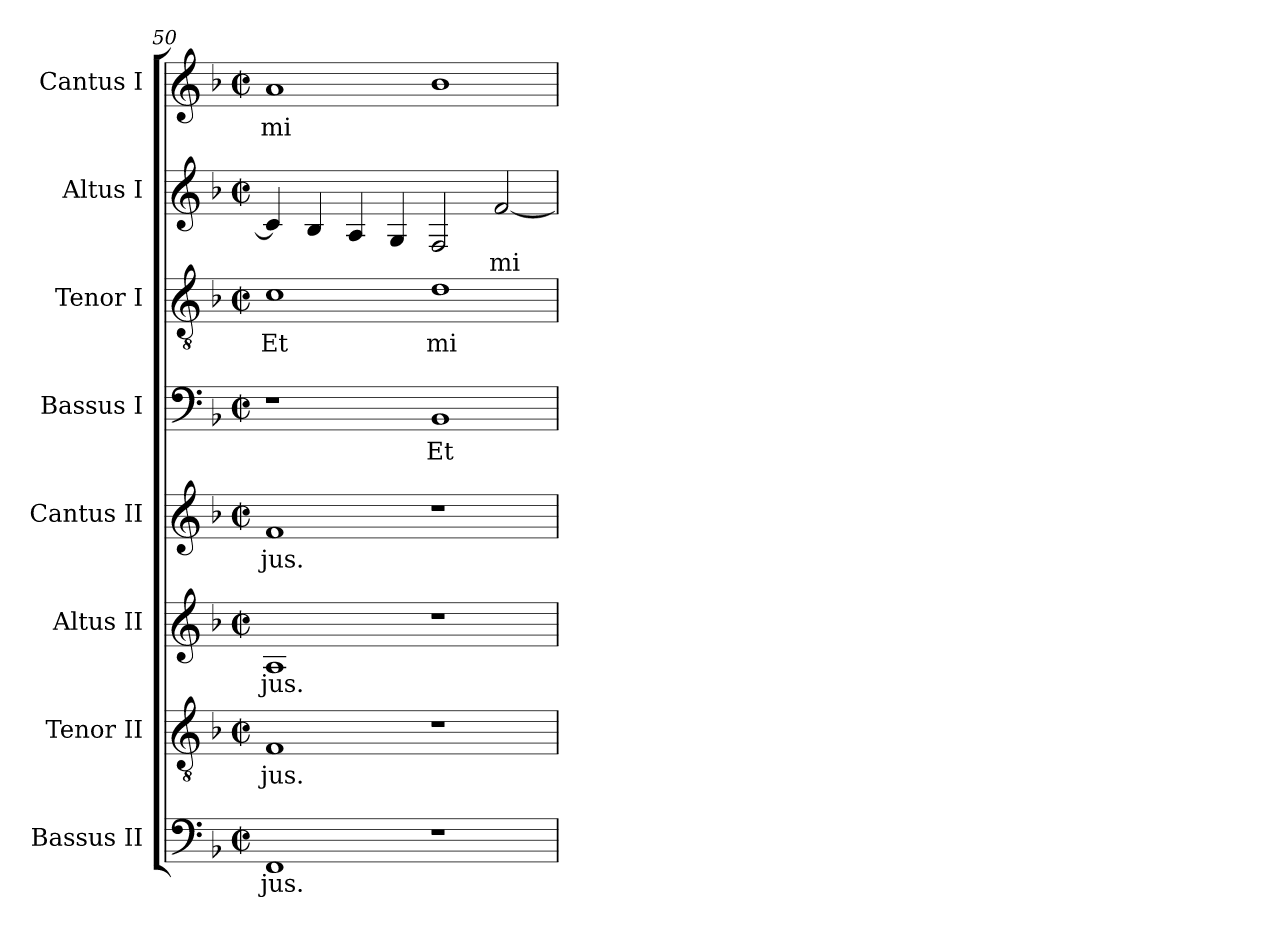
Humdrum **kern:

**kern	**text	**kern	**text	**kern	**text	**kern	**text	**kern	**text	**kern	**text	**kern	**text	**kern	**text
*part8	*part8	*part7	*part7	*part6	*part6	*part5	*part5	*part4	*part4	*part3	*part3	*part2	*part2	*part1	*part1
*staff8	*staff8	*staff7	*staff7	*staff6	*staff6	*staff5	*staff5	*staff4	*staff4	*staff3	*staff3	*staff2	*staff2	*staff1	*staff1
*I"Bassus II	*	*I"Tenor II	*	*I"Altus II	*	*I"Cantus II	*	*I"Bassus I	*	*I"Tenor I	*	*I"Altus I	*	*I"Cantus I	*
*clefF4	*	*clefGv2	*	*clefG2	*	*clefG2	*	*clefF4	*	*clefGv2	*	*clefG2	*	*clefG2	*
*k[b-]	*	*k[b-]	*	*k[b-]	*	*k[b-]	*	*k[b-]	*	*k[b-]	*	*k[b-]	*	*k[b-]	*
*F:	*	*F:	*	*F:	*	*F:	*	*F:	*	*F:	*	*F:	*	*F:	*
*M2/2	*	*M2/2	*	*M2/2	*	*M2/2	*	*M2/2	*	*M2/2	*	*M2/2	*	*M2/2	*
*met(c|)	*	*met(c|)	*	*met(c|)	*	*met(c|)	*	*met(c|)	*	*met(c|)	*	*met(c|)	*	*met(c|)	*
=50	=50	=50	=50	=50	=50	=50	=50	=50	=50	=50	=50	=50	=50	=50	=50
!	!LO:LY:b:cj	!	!LO:LY:b:cj	!	!LO:LY:b:cj	!	!LO:LY:b:cj	!	!	!	!LO:LY:b:cj	!	!LO:LY:b:cj	!	!LO:LY:b:cj
1FF	jus.	1F	jus.	1A	jus.	1f	-jus.	1r	.	1c	Et	4c/]	.	1a	mi
!	!	!	!	!	!	!	!	!	!	!	!	!	!LO:LY:b:cj	!	!
.	.	.	.	.	.	.	.	.	.	.	.	4B-/	.	.	.
!	!	!	!	!	!	!	!	!	!	!	!	!	!LO:LY:b:cj	!	!
.	.	.	.	.	.	.	.	.	.	.	.	4A/	.	.	.
!	!	!	!	!	!	!	!	!	!	!	!	!	!LO:LY:b:cj	!	!
.	.	.	.	.	.	.	.	.	.	.	.	4G/	.	.	.
!	!	!	!	!	!	!	!	!	!LO:LY:b:cj	!	!LO:LY:b:cj	!	!LO:LY:b:cj	!	!LO:LY:b:cj
1r	.	1r	.	1r	.	1r	.	1BB-	Et	1d	mi-	2F/	.	1b-	.
!	!	!	!	!	!	!	!	!	!	!	!	!	!LO:LY:b:cj	!	!
.	.	.	.	.	.	.	.	.	.	.	.	[>2f/	mi	.	.
=	=	=	=	=	=	=	=	=	=	=	=	=	=	=	=
*-	*-	*-	*-	*-	*-	*-	*-	*-	*-	*-	*-	*-	*-	*-	*-
